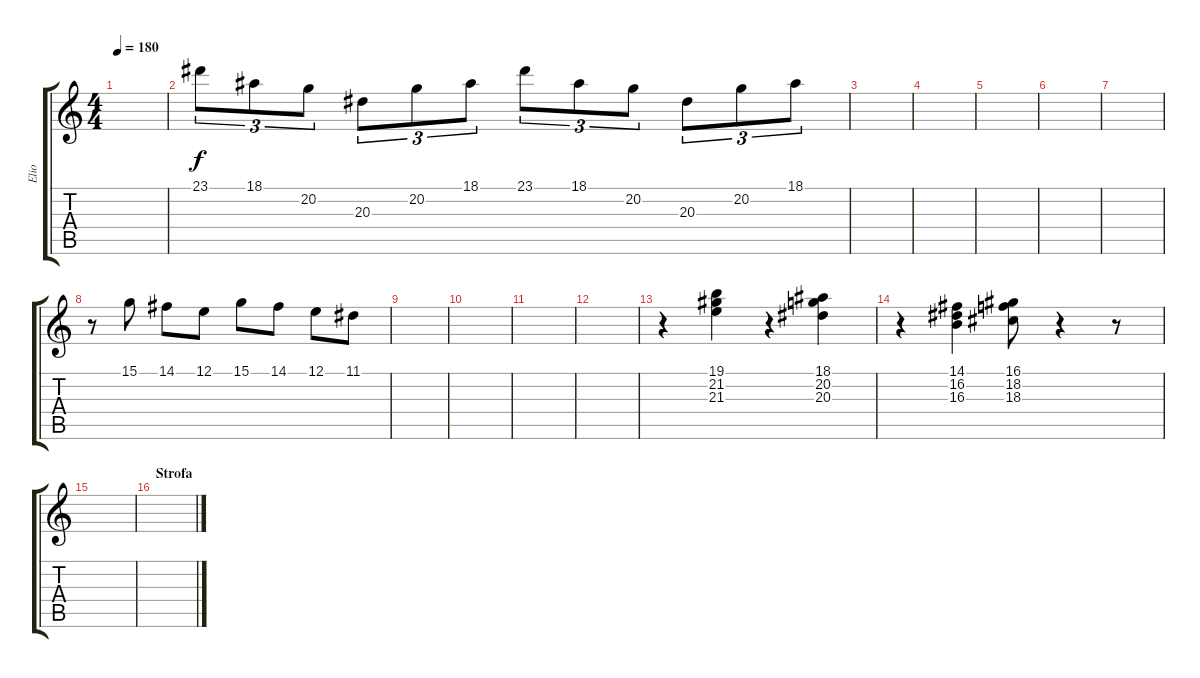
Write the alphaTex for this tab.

\track ("Elio" "Elio") {instrument rockorgan}
\staff {score tabs}
\tuning (E4 B3 G3 D3 A2 E2) {hide}
\ts (4 4)
\tempo 180
\clef g2
\ks c
|
23.1.8{tu (3 2)} 18.1.8{tu (3 2)} 20.2.8{tu (3 2)} 20.3.8{tu (3 2)} 20.2.8{tu (3 2)} 18.1.8{tu (3 2)} 23.1.8{tu (3 2)} 18.1.8{tu (3 2)} 20.2.8{tu (3 2)} 20.3.8{tu (3 2)} 20.2.8{tu (3 2)} 18.1.8{tu (3 2)} |
|
|
|
|
|
r.8 15.1.8 14.1.8 12.1.8 15.1.8 14.1.8 12.1.8 11.1.8 |
|
|
|
|
r.4 (19.1 21.2 21.3).4 r.4 (18.1 20.2 20.3).4 |
r.4 (14.1 16.2 16.3).4 (16.1 18.2 18.3).8 r.4 r.8 |
|
\section ("" "Strofa")
